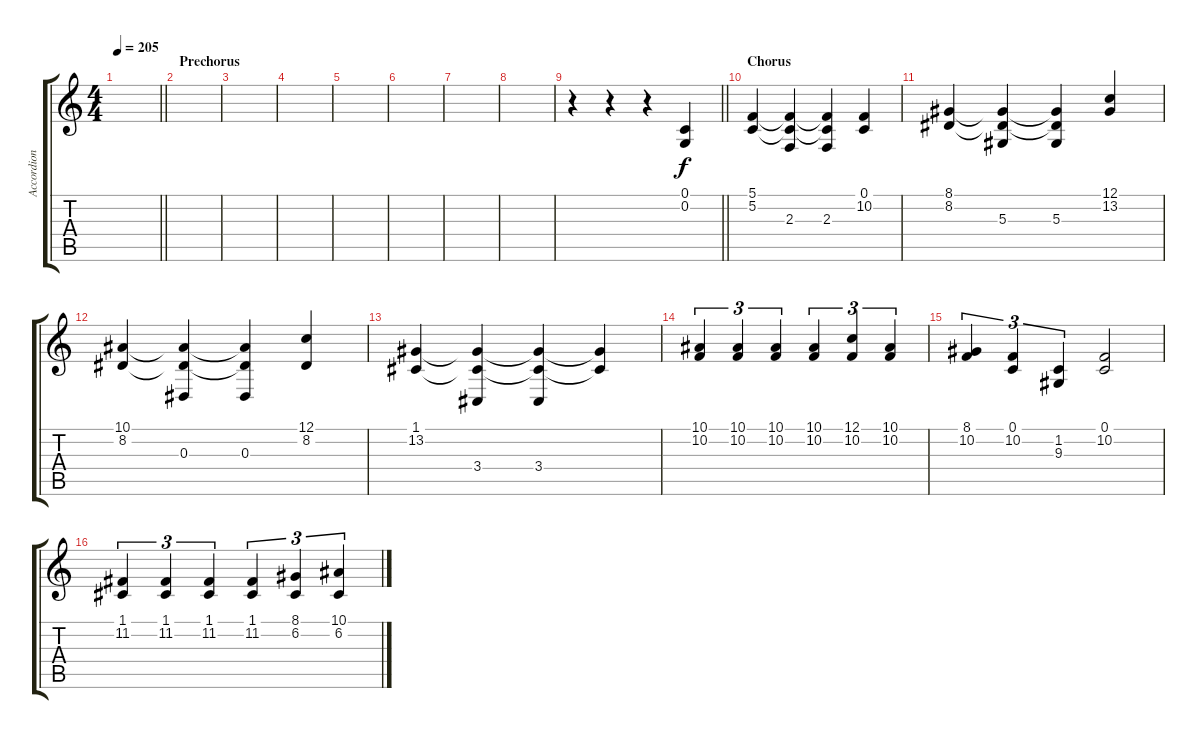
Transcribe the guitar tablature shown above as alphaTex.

\track ("Accordion" "Accordion") {instrument accordion}
\staff {score tabs}
\tuning (C4 G3 Eb3 Bb2 F2 C2) {hide}
\ts (4 4)
\tempo 205
\clef g2
\barLineRight lightlight
\ks c
|
\section ("" "Prechorus")
|
|
|
|
|
|
|
\barLineRight lightlight
r.4 r.4 r.4 (0.1 0.2).4 |
\section ("" "Chorus")
(5.1 5.2).4 (5.1{t} 5.2{t} 2.3).4 (5.1{t} 5.2{t} 2.3).4 (0.1 10.2).4 |
(8.1 8.2).4 (8.1{t} 8.2{t} 5.3).4 (8.1{t} 8.2{t} 5.3).4 (12.1 13.2).4 |
(10.1 8.2).4 (10.1{t} 8.2{t} 0.3).4 (10.1{t} 8.2{t} 0.3).4 (12.1 8.2).4 |
(1.1 13.2).4 (1.1{t} 13.2{t} 3.4).4 (1.1{t} 13.2{t} 3.4).4 (1.1{t} 13.2{t}).4 |
(10.1 10.2).4{tu (3 2)} (10.1 10.2).4{tu (3 2)} (10.1 10.2).4{tu (3 2)} (10.1 10.2).4{tu (3 2)} (12.1 10.2).4{tu (3 2)} (10.1 10.2).4{tu (3 2)} |
(8.1 10.2).4{tu (3 2)} (0.1 10.2).4{tu (3 2)} (1.2 9.3).4{tu (3 2)} (0.1 10.2).2 |
(1.1 11.2).4{tu (3 2)} (1.1 11.2).4{tu (3 2)} (1.1 11.2).4{tu (3 2)} (1.1 11.2).4{tu (3 2)} (8.1 6.2).4{tu (3 2)} (10.1 6.2).4{tu (3 2)}
